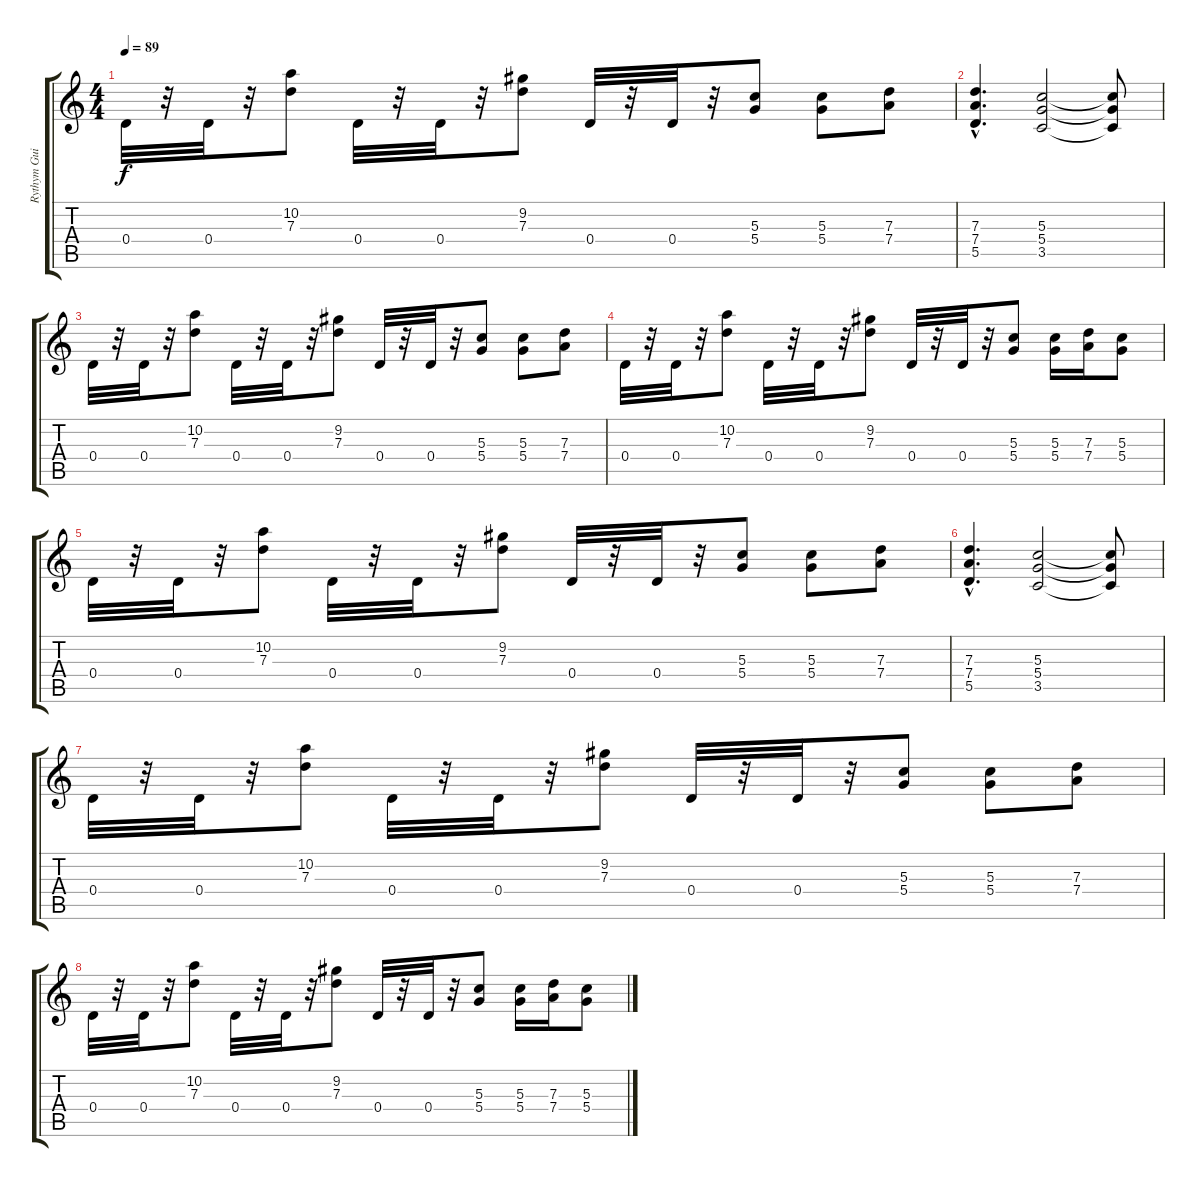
\track ("Rythym Guitar" "Rythym Gui") {instrument distortionguitar}
\staff {score tabs}
\tuning (E4 B3 G3 D3 A2 E2) {hide}
\ts (4 4)
\tempo 89
\clef g2
\ks c
0.4.32{dy f} r.32 0.4.32 r.32 (10.2 7.3).8 0.4.32 r.32 0.4.32 r.32 (9.2 7.3).8 0.4.32 r.32 0.4.32 r.32 (5.3 5.4).8 (5.3 5.4).8 (7.3 7.4).8 |
(7.3{hac} 7.4{hac} 5.5{hac}).4{d} (5.3 5.4 3.5).2 (5.3{t} 5.4{t} 3.5{t}).8 |
0.4.32 r.32 0.4.32 r.32 (10.2 7.3).8 0.4.32 r.32 0.4.32 r.32 (9.2 7.3).8 0.4.32 r.32 0.4.32 r.32 (5.3 5.4).8 (5.3 5.4).8 (7.3 7.4).8 |
0.4.32 r.32 0.4.32 r.32 (10.2 7.3).8 0.4.32 r.32 0.4.32 r.32 (9.2 7.3).8 0.4.32 r.32 0.4.32 r.32 (5.3 5.4).8 (5.3 5.4).16 (7.3 7.4).16 (5.3 5.4).8 |
0.4.32 r.32 0.4.32 r.32 (10.2 7.3).8 0.4.32 r.32 0.4.32 r.32 (9.2 7.3).8 0.4.32 r.32 0.4.32 r.32 (5.3 5.4).8 (5.3 5.4).8 (7.3 7.4).8 |
(7.3{hac} 7.4{hac} 5.5{hac}).4{d} (5.3 5.4 3.5).2 (5.3{t} 5.4{t} 3.5{t}).8 |
0.4.32{volume 10} r.32 0.4.32{volume 10} r.32 (10.2 7.3).8{volume 10} 0.4.32{volume 9} r.32 0.4.32{volume 9} r.32 (9.2 7.3).8{volume 8} 0.4.32{volume 8} r.32 0.4.32{volume 8} r.32 (5.3 5.4).8{volume 7} (5.3 5.4).8{volume 6} (7.3 7.4).8{volume 6} |
0.4.32{volume 5} r.32 0.4.32{volume 5} r.32 (10.2 7.3).8{volume 4} 0.4.32{volume 4} r.32 0.4.32{volume 4} r.32 (9.2 7.3).8{volume 3} 0.4.32{volume 2} r.32 0.4.32{volume 2} r.32 (5.3 5.4).8{volume 2} (5.3 5.4).16{volume 1} (7.3 7.4).16{volume 1} (5.3 5.4).8{volume 0}
